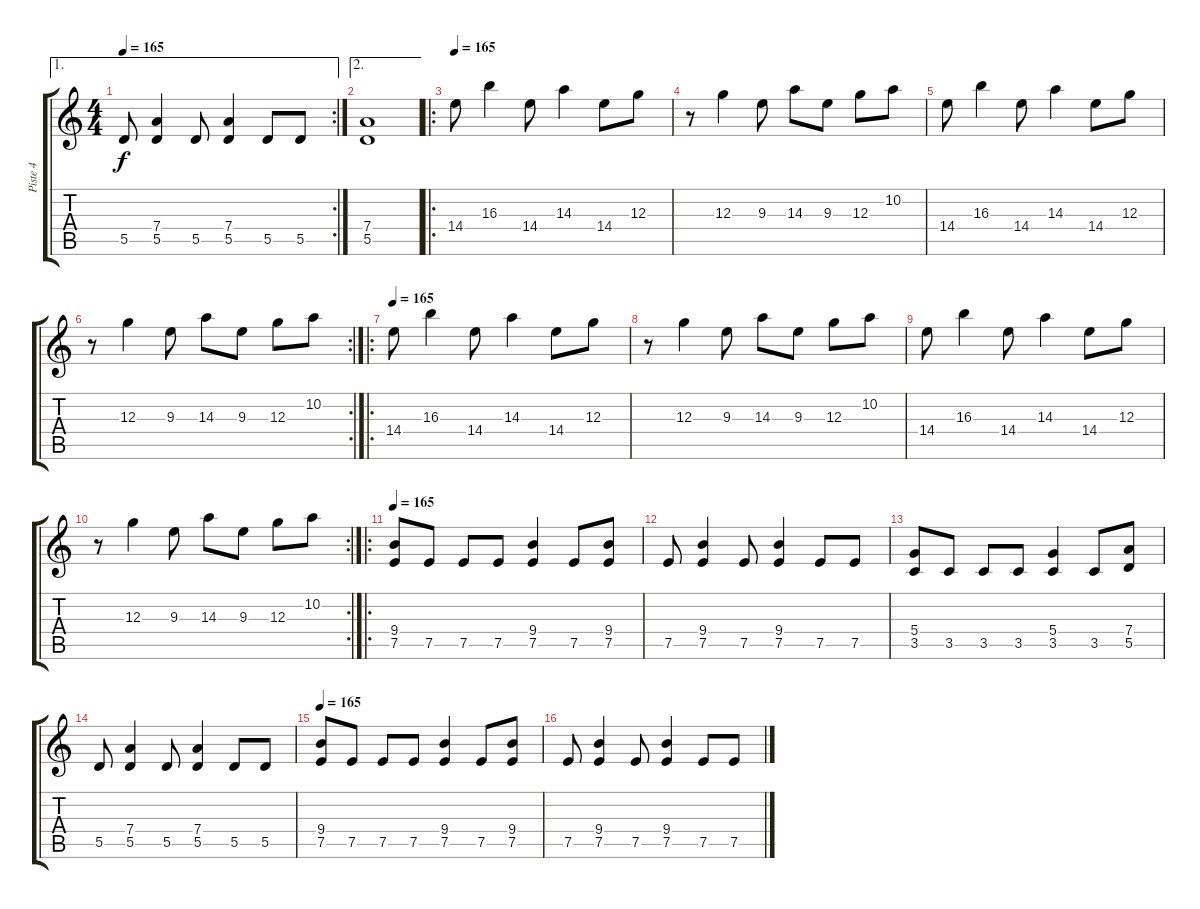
\track ("Piste 4" "Piste 4") {instrument electricguitarclean}
\staff {score tabs}
\tuning (E4 B3 G3 D3 A2 E2) {hide}
\ae 1
\rc 2
\ts (4 4)
\tempo 165
\clef g2
\ks c
5.5.8{dy f} (7.4 5.5).4 5.5.8 (7.4 5.5).4 5.5.8 5.5.8 |
\ae 2
(7.4 5.5).1 |
\ro
\tempo 165
14.4.8{instrument distortionguitar} 16.3.4 14.4.8 14.3.4 14.4.8 12.3.8 |
r.8 12.3.4 9.3.8 14.3.8 9.3.8 12.3.8 10.2.8 |
14.4.8 16.3.4 14.4.8 14.3.4 14.4.8 12.3.8 |
\rc 2
r.8 12.3.4 9.3.8 14.3.8 9.3.8 12.3.8 10.2.8 |
\ro
\tempo 165
14.4.8{instrument distortionguitar} 16.3.4 14.4.8 14.3.4 14.4.8 12.3.8 |
r.8 12.3.4 9.3.8 14.3.8 9.3.8 12.3.8 10.2.8 |
14.4.8 16.3.4 14.4.8 14.3.4 14.4.8 12.3.8 |
\rc 2
r.8 12.3.4 9.3.8 14.3.8 9.3.8 12.3.8 10.2.8 |
\ro
\tempo 165
(9.4 7.5).8{instrument distortionguitar} 7.5.8 7.5.8 7.5.8 (9.4 7.5).4 7.5.8 (9.4 7.5).8 |
7.5.8 (9.4 7.5).4 7.5.8 (9.4 7.5).4 7.5.8 7.5.8 |
(5.4 3.5).8 3.5.8 3.5.8 3.5.8 (5.4 3.5).4 3.5.8 (7.4 5.5).8 |
5.5.8 (7.4 5.5).4 5.5.8 (7.4 5.5).4 5.5.8 5.5.8 |
\tempo 165
(9.4 7.5).8{instrument distortionguitar} 7.5.8 7.5.8 7.5.8 (9.4 7.5).4 7.5.8 (9.4 7.5).8 |
7.5.8 (9.4 7.5).4 7.5.8 (9.4 7.5).4 7.5.8 7.5.8
